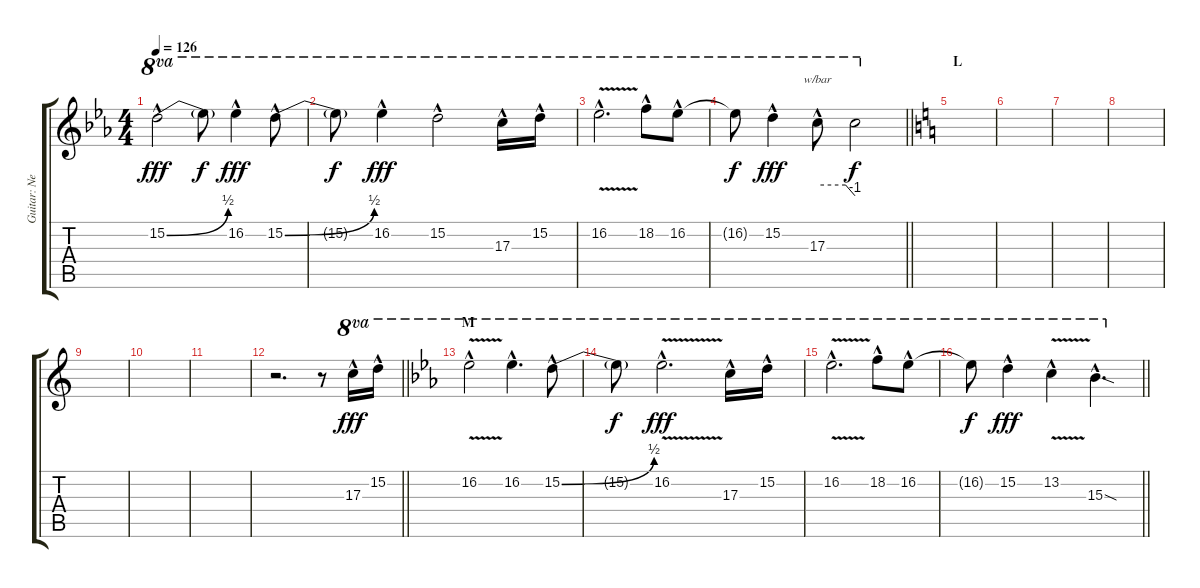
\track ("Guitar: Neal" "Guitar: Ne") {instrument overdrivenguitar}
\staff {score tabs}
\tuning (E4 B3 G3 D3 A2 E2) {hide}
\ts (4 4)
\tempo 126
\clef g2
\ks eb
15.2{be (bend 0 0 60 2) hac}.2{ot 8va dy fff} 15.2{t}.8{ot 8va dy f} 16.2{hac}.4{ot 8va dy fff} 15.2{be (bend 0 0 60 2) hac}.8{ot 8va} |
15.2{t}.8{ot 8va dy f} 16.2{hac}.4{ot 8va dy fff} 15.2{hac}.2{ot 8va} 17.3{hac}.16{ot 8va} 15.2{hac}.16{ot 8va} |
16.2{v hac}.2{d ot 8va} 18.2{hac}.8{ot 8va} 16.2{hac}.8{ot 8va} |
\barLineRight lightlight
16.2{t}.8{ot 8va dy f} 15.2{hac}.4{ot 8va dy fff} 17.3{hac}.8{tbe (custom default 0 0 45 0 60 -4) ot 8va} 17.3{t}.2{ot 8va dy f} |
\section ("" "L")
\ks c
|
|
|
|
|
|
|
\barLineRight lightlight
r.2{d} r.8 17.3{hac}.16{ot 8va dy fff} 15.2{hac}.16{ot 8va} |
\section ("" "M")
\ks eb
16.2{v hac}.2{ot 8va} 16.2{hac}.4{d ot 8va} 15.2{be (bend 0 0 60 2) hac}.8{ot 8va} |
15.2{t}.8{ot 8va dy f} 16.2{v hac}.2{d ot 8va dy fff} 17.3{hac}.16{ot 8va} 15.2{hac}.16{ot 8va} |
16.2{v hac}.2{d ot 8va} 18.2{hac}.8{ot 8va} 16.2{hac}.8{ot 8va} |
\barLineRight lightlight
16.2{t}.8{ot 8va dy f} 15.2{hac}.4{ot 8va dy fff} 13.2{v hac}.4{ot 8va} 15.3{sod hac}.4{d ot 8va}
